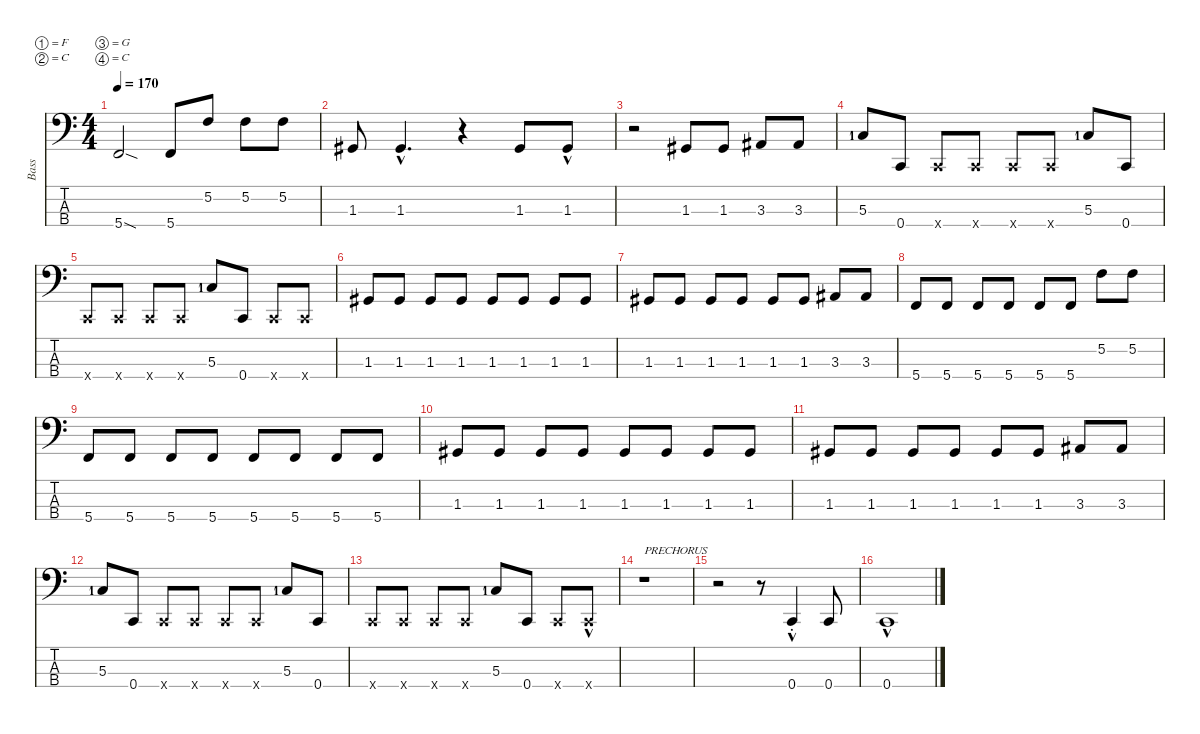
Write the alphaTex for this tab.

\hideDynamics
\bracketExtendMode nobrackets
\otherSystemsTrackNameOrientation horizontal
\track ("Bass" "Bass") {instrument electricbassfinger}
\staff {score tabs}
\tuning (F2 C2 G1 C1)
\ts (4 4)
\tempo 170
\clef f4
\ks c
5.4{sod t}.2{dy mf beam Up} 5.4.8{beam Up} 5.2.8{beam Up} 5.2.8{beam Down} 5.2.8{beam Down} |
1.3{acc #}.8{beam Up} 1.3{hac acc #}.4{d beam Up} r.4{beam Up} 1.3{acc #}.8{beam Up} 1.3{hac acc #}.8{beam Up} |
r.2{beam Down} 1.3{acc #}.8{beam Up} 1.3{acc #}.8{beam Up} 3.3{acc #}.8{beam Up} 3.3{acc #}.8{beam Up} |
5.3{lf 2}.8{beam Up} 0.4.8{beam Up} 0.4{x}.8{beam Up} 0.4{x}.8{beam Up} 0.4{x}.8{beam Up} 0.4{x}.8{beam Up} 5.3{lf 2}.8{beam Up} 0.4.8{beam Up} |
0.4{x}.8{beam Up} 0.4{x}.8{beam Up} 0.4{x}.8{beam Up} 0.4{x}.8{beam Up} 5.3{lf 2}.8{beam Up} 0.4.8{beam Up} 0.4{x}.8{beam Up} 0.4{x}.8{beam Up} |
1.3{acc #}.8{beam Up} 1.3{acc #}.8{beam Up} 1.3{acc #}.8{beam Up} 1.3{acc #}.8{beam Up} 1.3{acc #}.8{beam Up} 1.3{acc #}.8{beam Up} 1.3{acc #}.8{beam Up} 1.3{acc #}.8{beam Up} |
1.3{acc #}.8{beam Up} 1.3{acc #}.8{beam Up} 1.3{acc #}.8{beam Up} 1.3{acc #}.8{beam Up} 1.3{acc #}.8{beam Up} 1.3{acc #}.8{beam Up} 3.3{acc #}.8{beam Up} 3.3{acc #}.8{beam Up} |
5.4.8{beam Up} 5.4.8{beam Up} 5.4.8{beam Up} 5.4.8{beam Up} 5.4.8{beam Up} 5.4.8{beam Up} 5.2.8{beam Down} 5.2.8{beam Down} |
5.4.8{beam Up} 5.4.8{beam Up} 5.4.8{beam Up} 5.4.8{beam Up} 5.4.8{beam Up} 5.4.8{beam Up} 5.4.8{beam Up} 5.4.8{beam Up} |
1.3{acc #}.8{beam Up} 1.3{acc #}.8{beam Up} 1.3{acc #}.8{beam Up} 1.3{acc #}.8{beam Up} 1.3{acc #}.8{beam Up} 1.3{acc #}.8{beam Up} 1.3{acc #}.8{beam Up} 1.3{acc #}.8{beam Up} |
1.3{acc #}.8{beam Up} 1.3{acc #}.8{beam Up} 1.3{acc #}.8{beam Up} 1.3{acc #}.8{beam Up} 1.3{acc #}.8{beam Up} 1.3{acc #}.8{beam Up} 3.3{acc #}.8{beam Up} 3.3{acc #}.8{beam Up} |
5.3{lf 2}.8{beam Up} 0.4.8{beam Up} 0.4{x}.8{beam Up} 0.4{x}.8{beam Up} 0.4{x}.8{beam Up} 0.4{x}.8{beam Up} 5.3{lf 2}.8{beam Up} 0.4.8{beam Up} |
0.4{x}.8{beam Up} 0.4{x}.8{beam Up} 0.4{x}.8{beam Up} 0.4{x}.8{beam Up} 5.3{lf 2}.8{beam Up} 0.4.8{beam Up} 0.4{x}.8{beam Up} 0.4{hac x}.8{beam Up} |
r.1{txt "PRECHORUS" beam Down} |
r.2{beam Down} r.8{beam Down} 0.4{hac st}.4{beam Up} 0.4.8{beam Up} |
0.4{hac}.1{beam Up}
